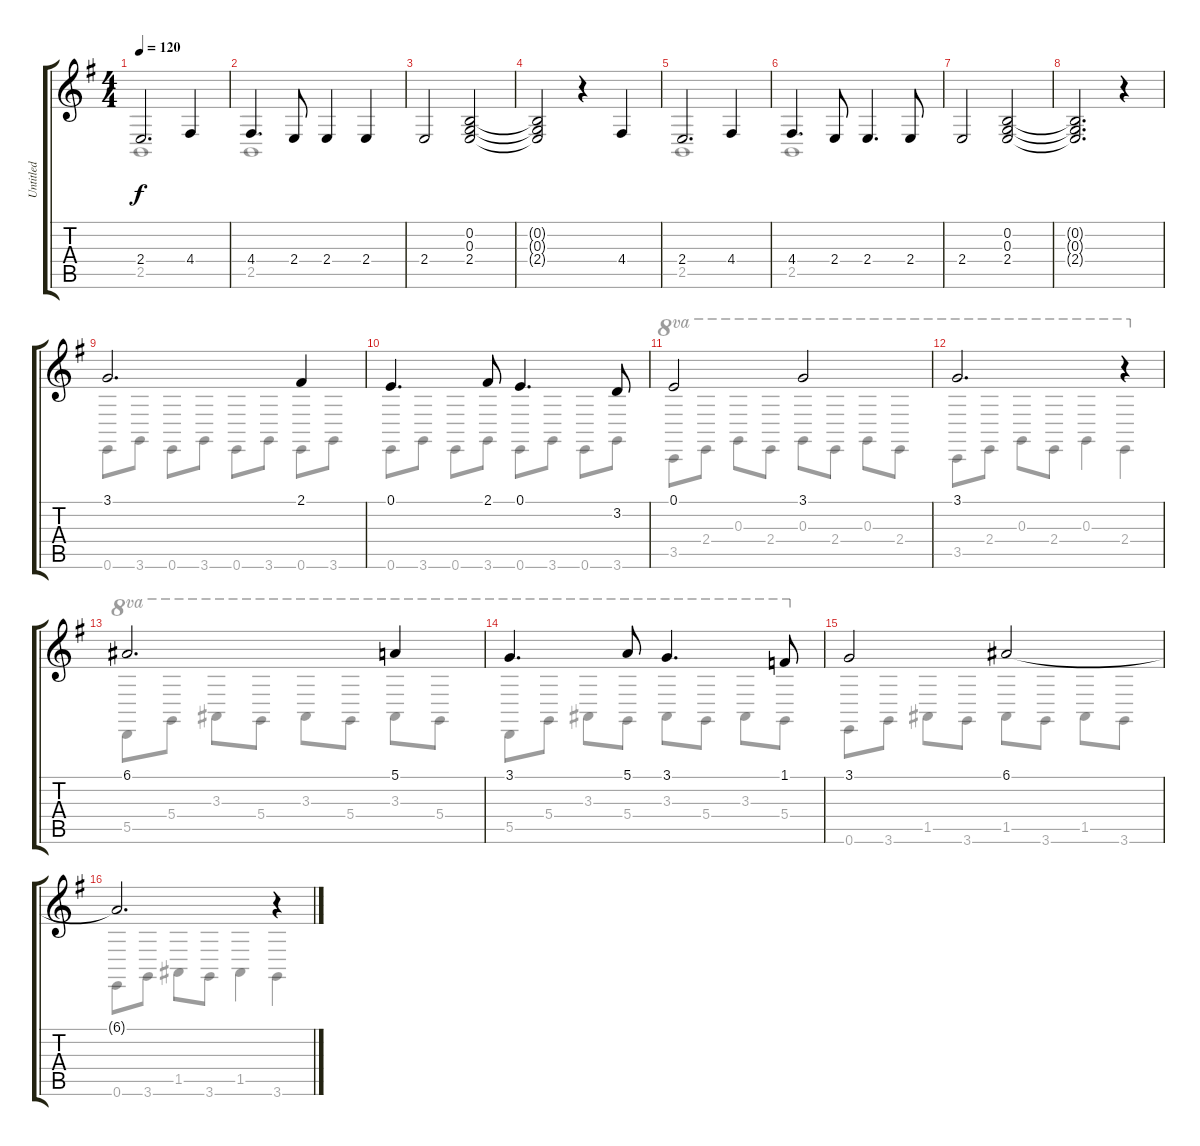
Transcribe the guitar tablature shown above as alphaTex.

\track ("Untitled" "Untitled") {instrument churchorgan}
\staff {score tabs}
\tuning (E4 B3 G3 D3 A2 E2) {hide}
\voice
\ts (4 4)
\tempo 120
\clef g2
\ks g
2.4.2{d dy f} 4.4.4 |
4.4.4{d} 2.4.8 2.4.4 2.4.4 |
2.4.2 (0.2 0.3 2.4).2 |
(0.2{t} 0.3{t} 2.4{t}).2 r.4 4.4.4 |
2.4.2{d} 4.4.4 |
4.4.4{d} 2.4.8 2.4.4{d} 2.4.8 |
2.4.2 (0.2 0.3 2.4).2 |
(0.2{t} 0.3{t} 2.4{t}).2{d} r.4 |
3.1.2{d} 2.1.4 |
0.1.4{d} 2.1.8 0.1.4{d} 3.2.8 |
0.1.2 3.1.2 |
3.1.2{d} r.4 |
6.1.2{d} 5.1.4 |
3.1.4{d} 5.1.8 3.1.4{d} 1.1.8 |
3.1.2 6.1.2 |
6.1{t}.2{d} r.4
\voice
\clef g2
\ottava regular
\simile none
\ks g
2.5.1{dy f} |
2.5.1 |
|
|
2.5.1 |
2.5.1 |
|
|
0.6.8 3.6.8 0.6.8 3.6.8 0.6.8 3.6.8 0.6.8 3.6.8 |
0.6.8 3.6.8 0.6.8 3.6.8 0.6.8 3.6.8 0.6.8 3.6.8 |
3.5.8{ot 8va} 2.4.8{ot 8va} 0.3.8{ot 8va} 2.4.8{ot 8va} 0.3.8{ot 8va} 2.4.8{ot 8va} 0.3.8{ot 8va} 2.4.8{ot 8va} |
3.5.8{ot 8va} 2.4.8{ot 8va} 0.3.8{ot 8va} 2.4.8{ot 8va} 0.3.4{ot 8va} 2.4.4{ot 8va} |
5.5.8{ot 8va} 5.4.8{ot 8va} 3.3.8{ot 8va} 5.4.8{ot 8va} 3.3.8{ot 8va} 5.4.8{ot 8va} 3.3.8{ot 8va} 5.4.8{ot 8va} |
5.5.8{ot 8va} 5.4.8{ot 8va} 3.3.8{ot 8va} 5.4.8{ot 8va} 3.3.8{ot 8va} 5.4.8{ot 8va} 3.3.8{ot 8va} 5.4.8{ot 8va} |
0.6.8 3.6.8 1.5.8 3.6.8 1.5.8 3.6.8 1.5.8 3.6.8 |
0.6.8 3.6.8 1.5.8 3.6.8 1.5.4 3.6.4
